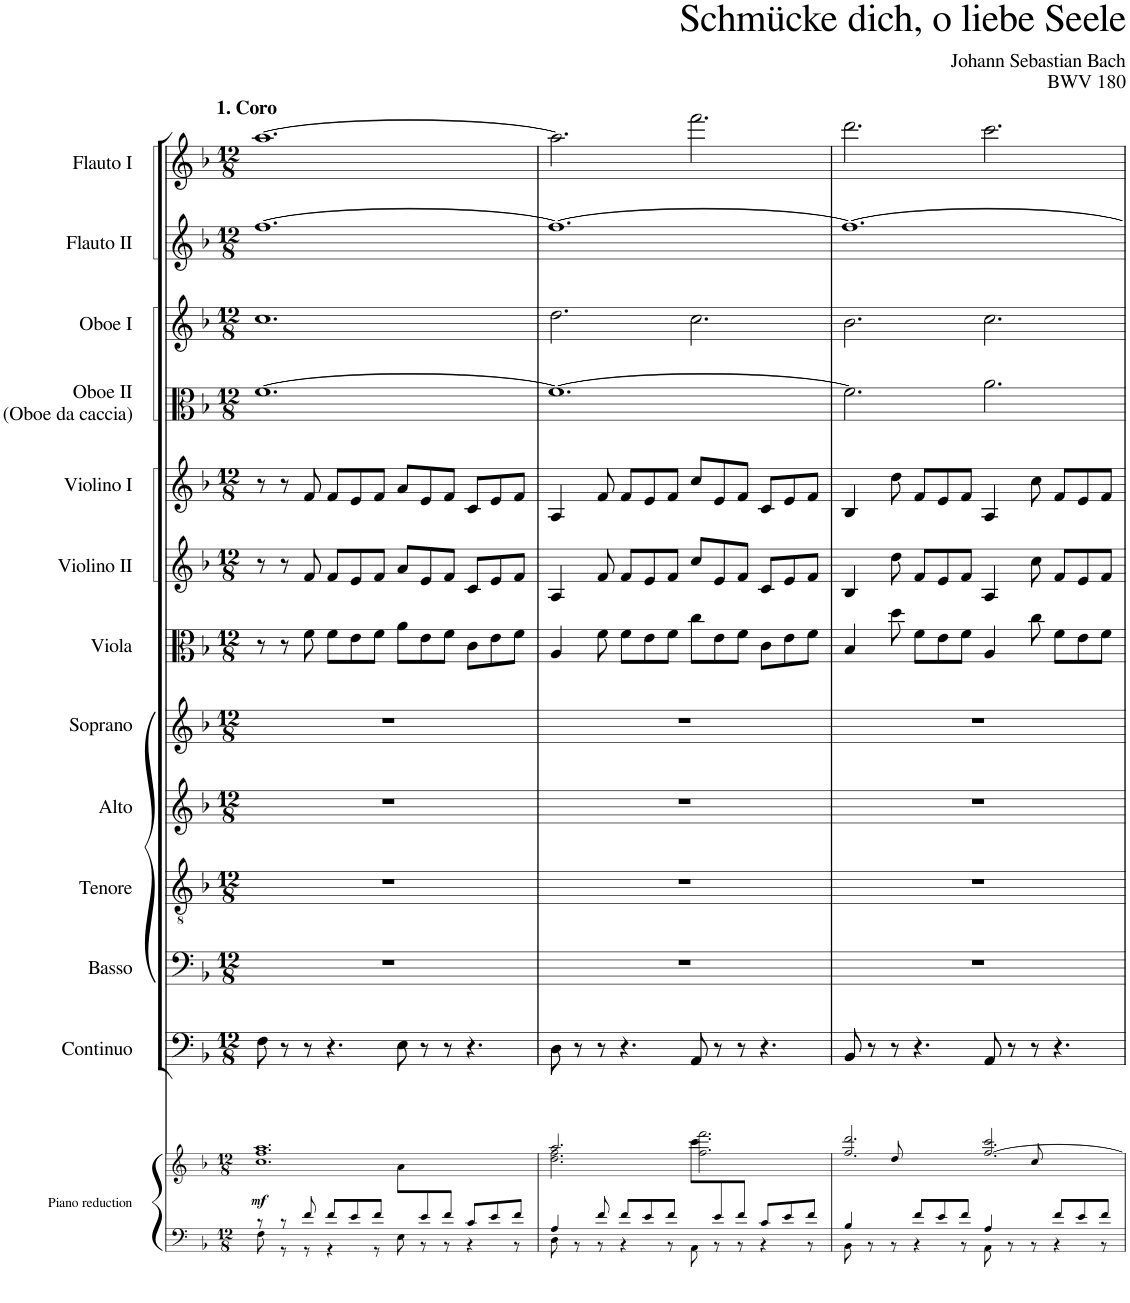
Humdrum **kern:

**kern	**kern	**dynam	**kern	**kern	**kern	**kern	**kern	**kern	**kern	**kern	**kern	**kern	**kern	**kern
*part13	*part13	*part13	*part12	*part11	*part10	*part9	*part8	*part7	*part6	*part5	*part4	*part3	*part2	*part1
*staff14	*staff13	*staff13/14	*staff12	*staff11	*staff10	*staff9	*staff8	*staff7	*staff6	*staff5	*staff4	*staff3	*staff2	*staff1
*I"Piano reduction	*	*	*I"Continuo	*I"Basso	*I"Tenore	*I"Alto	*I"Soprano	*I"Viola	*I"Violino II	*I"Violino I	*I"Oboe II (Oboe da caccia)	*I"Oboe I	*I"Flauto II	*I"Flauto I
*I'Pno	*	*	*	*	*	*	*	*I'Vla	*I'Vln	*I'Vln	*	*I'Ob	*I'Fl	*I'Fl
*stria5	*stria5	*	*	*	*	*	*	*	*	*	*	*	*	*
*clefF4	*clefG2	*	*clefF4	*clefF4	*clefGv2	*clefG2	*clefG2	*clefC3	*clefG2	*clefG2	*clefC3	*clefG2	*clefG2	*clefG2
*	*	*	*	*	*	*	*	*	*	*	*Trd12c21	*	*	*
*k[b-]	*k[b-]	*	*k[b-]	*k[b-]	*k[b-]	*k[b-]	*k[b-]	*k[b-]	*k[b-]	*k[b-]	*k[b-]	*k[b-]	*k[b-]	*k[b-]
*M12/8	*M12/8	*	*M12/8	*M12/8	*M12/8	*M12/8	*M12/8	*M12/8	*M12/8	*M12/8	*M12/8	*M12/8	*M12/8	*M12/8
=1	=1	=1	=1	=1	=1	=1	=1	=1	=1	=1	=1	=1	=1	=1
*^	*^	*	*	*	*	*	*	*	*	*	*	*	*	*
!	!	!	!	!	!	!	!	!	!	!	!	!	!	!	!	!LO:TX:a:B:t=1. Coro
!	!	!	!	!LO:DY:b	!	!	!	!	!	!	!	!	!	!	!	!
8r	8F\	1.cc 1.ff 1.aa	2.ryy	mf	8F\	1.r	1.r	1.r	1.r	8r	8r	8r	[1.f	1.cc	[1.ff	[1.aa
8r	8r	.	.	.	8r	.	.	.	.	8r	8r	8r	.	.	.	.
8f/	8r	.	.	.	8r	.	.	.	.	8f\	8f/	8f/	.	.	.	.
8f/L	4r	.	.	.	4.r	.	.	.	.	8f\L	8f/L	8f/L	.	.	.	.
8e/	.	.	.	.	.	.	.	.	.	8e\	8e/	8e/	.	.	.	.
8f/J	8r	.	.	.	.	.	.	.	.	8f\J	8f/J	8f/J	.	.	.	.
8ryy	8E\	.	8a\L	.	8E\	.	.	.	.	8a\L	8a/L	8a/L	.	.	.	.
8e/	8r	.	2ryy	.	8r	.	.	.	.	8e\	8e/	8e/	.	.	.	.
8f/J	8r	.	.	.	8r	.	.	.	.	8f\J	8f/J	8f/J	.	.	.	.
8c/L	4r	.	.	.	4.r	.	.	.	.	8c\L	8c/L	8c/L	.	.	.	.
8e/	.	.	.	.	.	.	.	.	.	8e\	8e/	8e/	.	.	.	.
8f/J	8r	.	8ryy	.	.	.	.	.	.	8f\J	8f/J	8f/J	.	.	.	.
=2	=2	=2	=2	=2	=2	=2	=2	=2	=2	=2	=2	=2	=2	=2	=2	=2
*	*	*	*^	*	*	*	*	*	*	*	*	*	*	*	*	*
4A/	8D\	2.aa/	2.dd\ 2.ff\	2.ryy	.	8D\	1.r	1.r	1.r	1.r	4A/	4A/	4A/	1.f_	2.dd\	1.ff_	2.aa\]
.	8r	.	.	.	.	8r	.	.	.	.	.	.	.	.	.	.	.
8f/	8r	.	.	.	.	8r	.	.	.	.	8f\	8f/	8f/	.	.	.	.
8f/L	4r	.	.	.	.	4.r	.	.	.	.	8f\L	8f/L	8f/L	.	.	.	.
8e/	.	.	.	.	.	.	.	.	.	.	8e\	8e/	8e/	.	.	.	.
8f/J	8r	.	.	.	.	.	.	.	.	.	8f\J	8f/J	8f/J	.	.	.	.
8ryy	8AA\	2.ff\ 2.ccc\ 2.fff\	2.ryy	8ccc\L	.	8AA/	.	.	.	.	8cc\L	8cc/L	8cc/L	.	2.cc\	.	2.fff\
8e/	8r	.	.	2ryy	.	8r	.	.	.	.	8e\	8e/	8e/	.	.	.	.
8f/J	8r	.	.	.	.	8r	.	.	.	.	8f\J	8f/J	8f/J	.	.	.	.
8c/L	4r	.	.	.	.	4.r	.	.	.	.	8c\L	8c/L	8c/L	.	.	.	.
8e/	.	.	.	.	.	.	.	.	.	.	8e\	8e/	8e/	.	.	.	.
8f/J	8r	.	.	8ryy	.	.	.	.	.	.	8f\J	8f/J	8f/J	.	.	.	.
*	*	*	*v	*v	*	*	*	*	*	*	*	*	*	*	*	*	*
=3	=3	=3	=3	=3	=3	=3	=3	=3	=3	=3	=3	=3	=3	=3	=3	=3
4B-/	8BB-\	2.ff/ 2.ddd/	4ryy	.	8BB-/	1.r	1.r	1.r	1.r	4B-/	4B-/	4B-/	2.f\]	2.b-\	1.ff_	2.ddd\
.	8r	.	.	.	8r	.	.	.	.	.	.	.	.	.	.	.
8ryy	8r	.	8dd/	.	8r	.	.	.	.	8dd\	8dd\	8dd\	.	.	.	.
8f/L	4r	.	8ryy	.	4.r	.	.	.	.	8f\L	8f/L	8f/L	.	.	.	.
*	*	*v	*v	*	*	*	*	*	*	*	*	*	*	*	*	*
8e/	.	.	.	.	.	.	.	.	8e\	8e/	8e/	.	.	.	.
8f/J	8r	.	.	.	.	.	.	.	8f\J	8f/J	8f/J	.	.	.	.
4A/	8AA\	[>2.ff/ 2.ccc/	.	8AA/	.	.	.	.	4A/	4A/	4A/	2.a\	2.cc\	.	2.ccc\
.	8r	.	.	8r	.	.	.	.	.	.	.	.	.	.	.
*	*	*^	*	*	*	*	*	*	*	*	*	*	*	*	*
8ryy	8r	.	8cc/	.	8r	.	.	.	.	8cc\	8cc\	8cc\	.	.	.	.
8f/L	4r	.	4.ryy	.	4.r	.	.	.	.	8f\L	8f/L	8f/L	.	.	.	.
8e/	.	.	.	.	.	.	.	.	.	8e\	8e/	8e/	.	.	.	.
8f/J	8r	.	.	.	.	.	.	.	.	8f\J	8f/J	8f/J	.	.	.	.
*v	*v	*	*	*	*	*	*	*	*	*	*	*	*	*	*	*
*	*v	*v	*	*	*	*	*	*	*	*	*	*	*	*	*
=	=	=	=	=	=	=	=	=	=	=	=	=	=	=
*-	*-	*-	*-	*-	*-	*-	*-	*-	*-	*-	*-	*-	*-	*-
